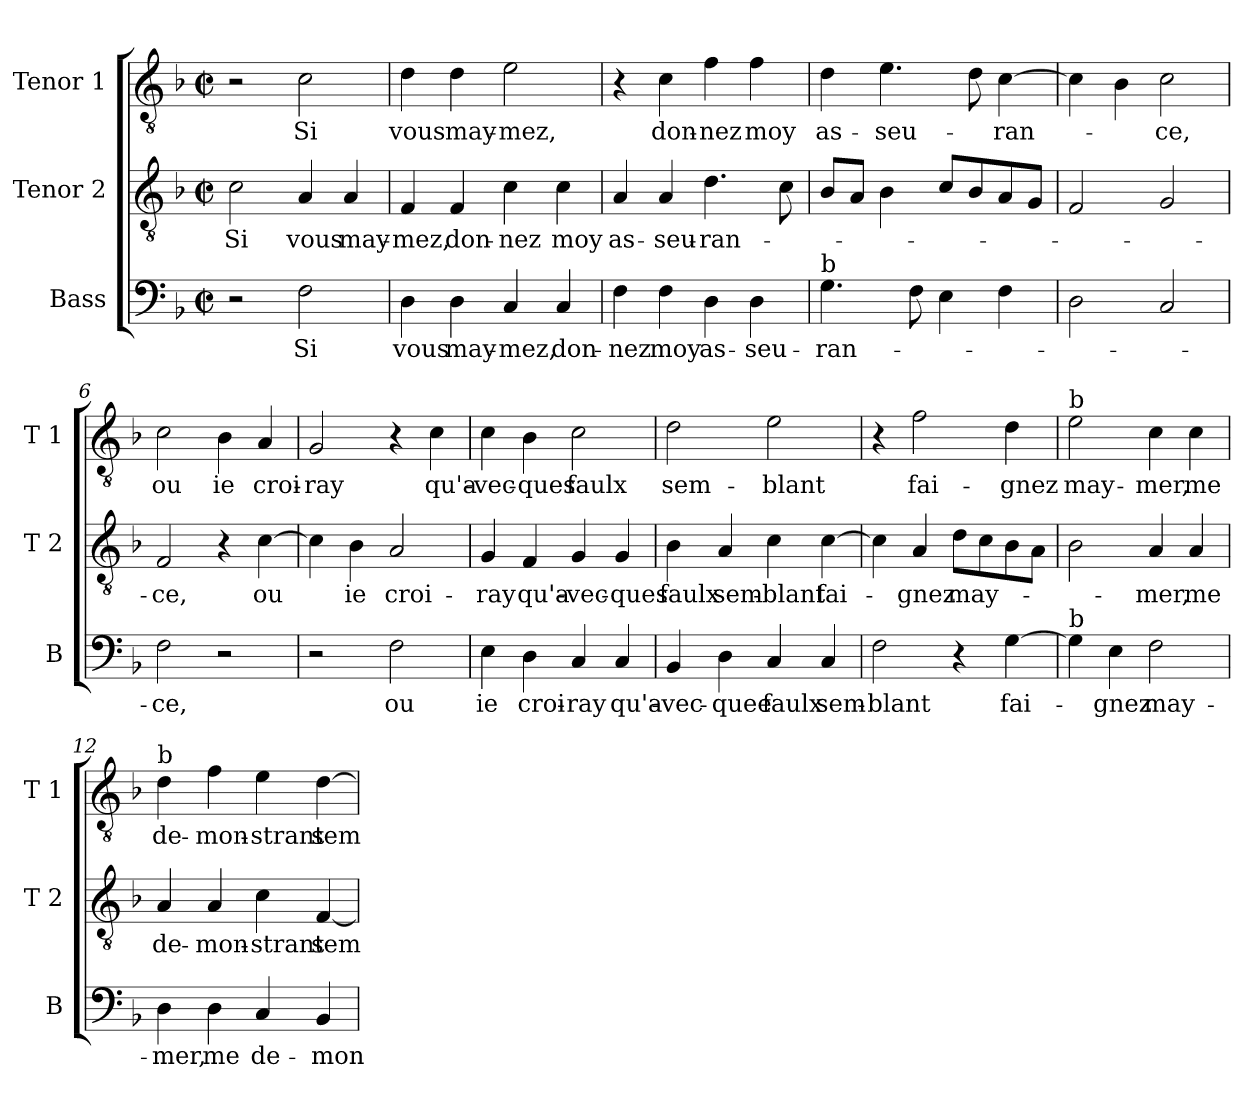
**kern	**text	**kern	**text	**kern	**text
*part3	*part3	*part2	*part2	*part1	*part1
*staff3	*staff3	*staff2	*staff2	*staff1	*staff1
*I"Bass	*	*I"Tenor 2	*	*I"Tenor 1	*
*I'B	*	*I'T 2	*	*I'T 1	*
*clefF4	*	*clefGv2	*	*clefGv2	*
*k[b-]	*	*k[b-]	*	*k[b-]	*
*F:	*	*F:	*	*F:	*
*M2/2	*	*M2/2	*	*M2/2	*
*met(c|)	*	*met(c|)	*	*met(c|)	*
=1	=1	=1	=1	=1	=1
!	!	!	!LO:LY:b	!	!
2r	.	2c\	Si	2r	.
!	!LO:LY:b	!	!LO:LY:b	!	!LO:LY:b
2F\	Si	4A/	vous	2c\	Si
!	!	!	!LO:LY:b	!	!
.	.	4A/	may-	.	.
=2	=2	=2	=2	=2	=2
!	!LO:LY:b	!	!LO:LY:b	!	!LO:LY:b
4D\	vous	4F/	-mez,	4d\	vous
!	!LO:LY:b	!	!LO:LY:b	!	!LO:LY:b
4D\	may-	4F/	don-	4d\	may-
!	!LO:LY:b	!	!LO:LY:b	!	!LO:LY:b
4C/	-mez,	4c\	-nez	2e\	-mez,
!	!LO:LY:b	!	!LO:LY:b	!	!
4C/	don-	4c\	moy	.	.
=3	=3	=3	=3	=3	=3
!	!LO:LY:b	!	!LO:LY:b	!	!
4F\	-nez	4A/	as-	4r	.
!	!LO:LY:b	!	!LO:LY:b	!	!LO:LY:b
4F\	moy	4A/	-seu-	4c\	don-
!	!LO:LY:b	!	!LO:LY:b	!	!LO:LY:b
4D\	as-	4.d\	-ran-	4f\	-nez
!	!LO:LY:b	!	!	!	!LO:LY:b
4D\	-seu-	.	.	4f\	moy
.	.	8c\	.	.	.
=4	=4	=4	=4	=4	=4
!LO:TX:a:t=b	!	!	!	!	!
!	!LO:LY:b	!	!	!	!LO:LY:b
4.G\	-ran-	8B-/L	.	4d\	as-
.	.	8A/J	.	.	.
!	!	!	!	!	!LO:LY:b
.	.	4B-\	.	4.e\	-seu-
8F\	.	.	.	.	.
4E\	.	8c/L	.	.	.
.	.	8B-/	.	8d\	.
!	!	!	!	!	!LO:LY:b
4F\	.	8A/	.	[4c\	-ran-
.	.	8G/J	.	.	.
!!LO:LB:g=z
=5	=5	=5	=5	=5	=5
2D\	.	2F/	.	4c\]	.
.	.	.	.	4B-\	.
!	!	!	!	!	!LO:LY:b
2C/	.	2G/	.	2c\	-ce,
=6	=6	=6	=6	=6	=6
!	!LO:LY:b	!	!LO:LY:b	!	!LO:LY:b
2F\	-ce,	2F/	-ce,	2c\	ou
!	!	!	!	!	!LO:LY:b
2r	.	4r	.	4B-\	ie
!	!	!	!LO:LY:b	!	!LO:LY:b
.	.	[4c\	ou	4A/	croi-
=7	=7	=7	=7	=7	=7
!	!	!	!	!	!LO:LY:b
2r	.	4c\]	.	2G/	-ray
!	!	!	!LO:LY:b	!	!
.	.	4B-\	ie	.	.
!	!LO:LY:b	!	!LO:LY:b	!	!
2F\	ou	2A/	croi-	4r	.
!	!	!	!	!	!LO:LY:b
.	.	.	.	4c\	qu'a-
=8	=8	=8	=8	=8	=8
!	!LO:LY:b	!	!LO:LY:b	!	!LO:LY:b
4E\	ie	4G/	-ray	4c\	-vec-
!	!LO:LY:b	!	!LO:LY:b	!	!LO:LY:b
4D\	croi-	4F/	qu'a-	4B-\	-ques
!	!LO:LY:b	!	!LO:LY:b	!	!LO:LY:b
4C/	-ray	4G/	-vec-	2c\	faulx
!	!LO:LY:b	!	!LO:LY:b	!	!
4C/	qu'a-	4G/	-ques	.	.
=9	=9	=9	=9	=9	=9
!	!LO:LY:b	!	!LO:LY:b	!	!LO:LY:b
4BB-/	-vec-	4B-\	faulx	2d\	sem-
!	!LO:LY:b	!	!LO:LY:b	!	!
4D\	-quee	4A/	sem-	.	.
!	!LO:LY:b	!	!LO:LY:b	!	!LO:LY:b
4C/	faulx	4c\	-blant	2e\	-blant
!	!LO:LY:b	!	!LO:LY:b	!	!
4C/	sem-	[4c\	fai-	.	.
!!LO:LB:g=z
=10	=10	=10	=10	=10	=10
!	!LO:LY:b	!	!	!	!
2F\	-blant	4c\]	.	4r	.
!	!	!	!LO:LY:b	!	!LO:LY:b
.	.	4A/	-gnez	2f\	fai-
!	!	!	!LO:LY:b	!	!
4r	.	8d\L	may-	.	.
.	.	8c\	.	.	.
!	!LO:LY:b	!	!	!	!LO:LY:b
[4G\	fai-	8B-\	.	4d\	-gnez
.	.	8A\J	.	.	.
=11	=11	=11	=11	=11	=11
!	!	!	!	!LO:TX:a:t=b	!
!LO:TX:a:t=b	!	!	!	!	!
!	!	!	!	!	!LO:LY:b
4G\]	.	2B-\	.	2e\	may-
!	!LO:LY:b	!	!	!	!
4E\	-gnez	.	.	.	.
!	!LO:LY:b	!	!LO:LY:b	!	!LO:LY:b
2F\	may-	4A/	-mer,	4c\	-mer,
!	!	!	!LO:LY:b	!	!LO:LY:b
.	.	4A/	me	4c\	me
=12	=12	=12	=12	=12	=12
!	!	!	!	!LO:TX:a:t=b	!
!	!LO:LY:b	!	!LO:LY:b	!	!LO:LY:b
4D\	-mer,	4A/	de-	4d\	de-
!	!LO:LY:b	!	!LO:LY:b	!	!LO:LY:b
4D\	me	4A/	-mon-	4f\	-mon-
!	!LO:LY:b	!	!LO:LY:b	!	!LO:LY:b
4C/	de-	4c\	-strant	4e\	-strant
!	!LO:LY:b	!	!LO:LY:b	!	!LO:LY:b
4BB-/	-mon-	[4F/	sem-	[4d\	sem-
=	=	=	=	=	=
*-	*-	*-	*-	*-	*-
